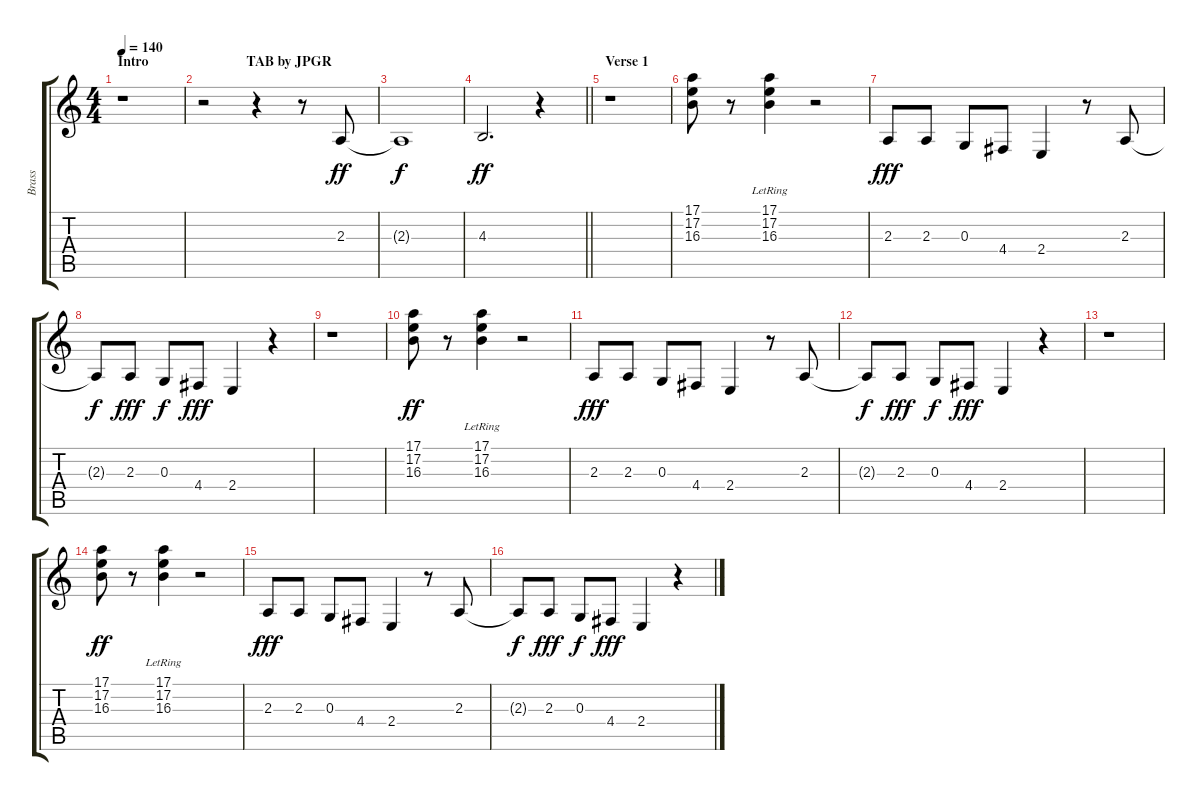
\track ("Brass" "Brass") {instrument synthbrass1}
\staff {score tabs}
\tuning (E4 B3 G3 D3 A2 E2) {hide}
\ts (4 4)
\section ("" "Intro                            TAB by JPGR")
\tempo 140
\clef g2
\ks c
r.1{dy ff instrument synthbrass1} |
r.2 r.4 r.8 2.3.8 |
2.3{t}.1{dy f} |
\barLineRight lightlight
4.3.2{d dy ff} r.4 |
\section ("" "Verse 1")
r.1 |
(17.1 17.2 16.3).8 r.8 (17.1{lr} 17.2{lr} 16.3).4 r.2 |
2.3.8{dy fff} 2.3.8 0.3.8 4.4.8 2.4.4 r.8 2.3.8 |
2.3{t}.8{dy f} 2.3.8{dy fff} 0.3.8{dy f} 4.4.8{dy fff} 2.4.4 r.4 |
r.1 |
(17.1 17.2 16.3).8{dy ff} r.8 (17.1{lr} 17.2{lr} 16.3).4 r.2 |
2.3.8{dy fff} 2.3.8 0.3.8 4.4.8 2.4.4 r.8 2.3.8 |
2.3{t}.8{dy f} 2.3.8{dy fff} 0.3.8{dy f} 4.4.8{dy fff} 2.4.4 r.4 |
r.1 |
(17.1 17.2 16.3).8{dy ff} r.8 (17.1{lr} 17.2{lr} 16.3).4 r.2 |
2.3.8{dy fff} 2.3.8 0.3.8 4.4.8 2.4.4 r.8 2.3.8 |
2.3{t}.8{dy f} 2.3.8{dy fff} 0.3.8{dy f} 4.4.8{dy fff} 2.4.4 r.4
